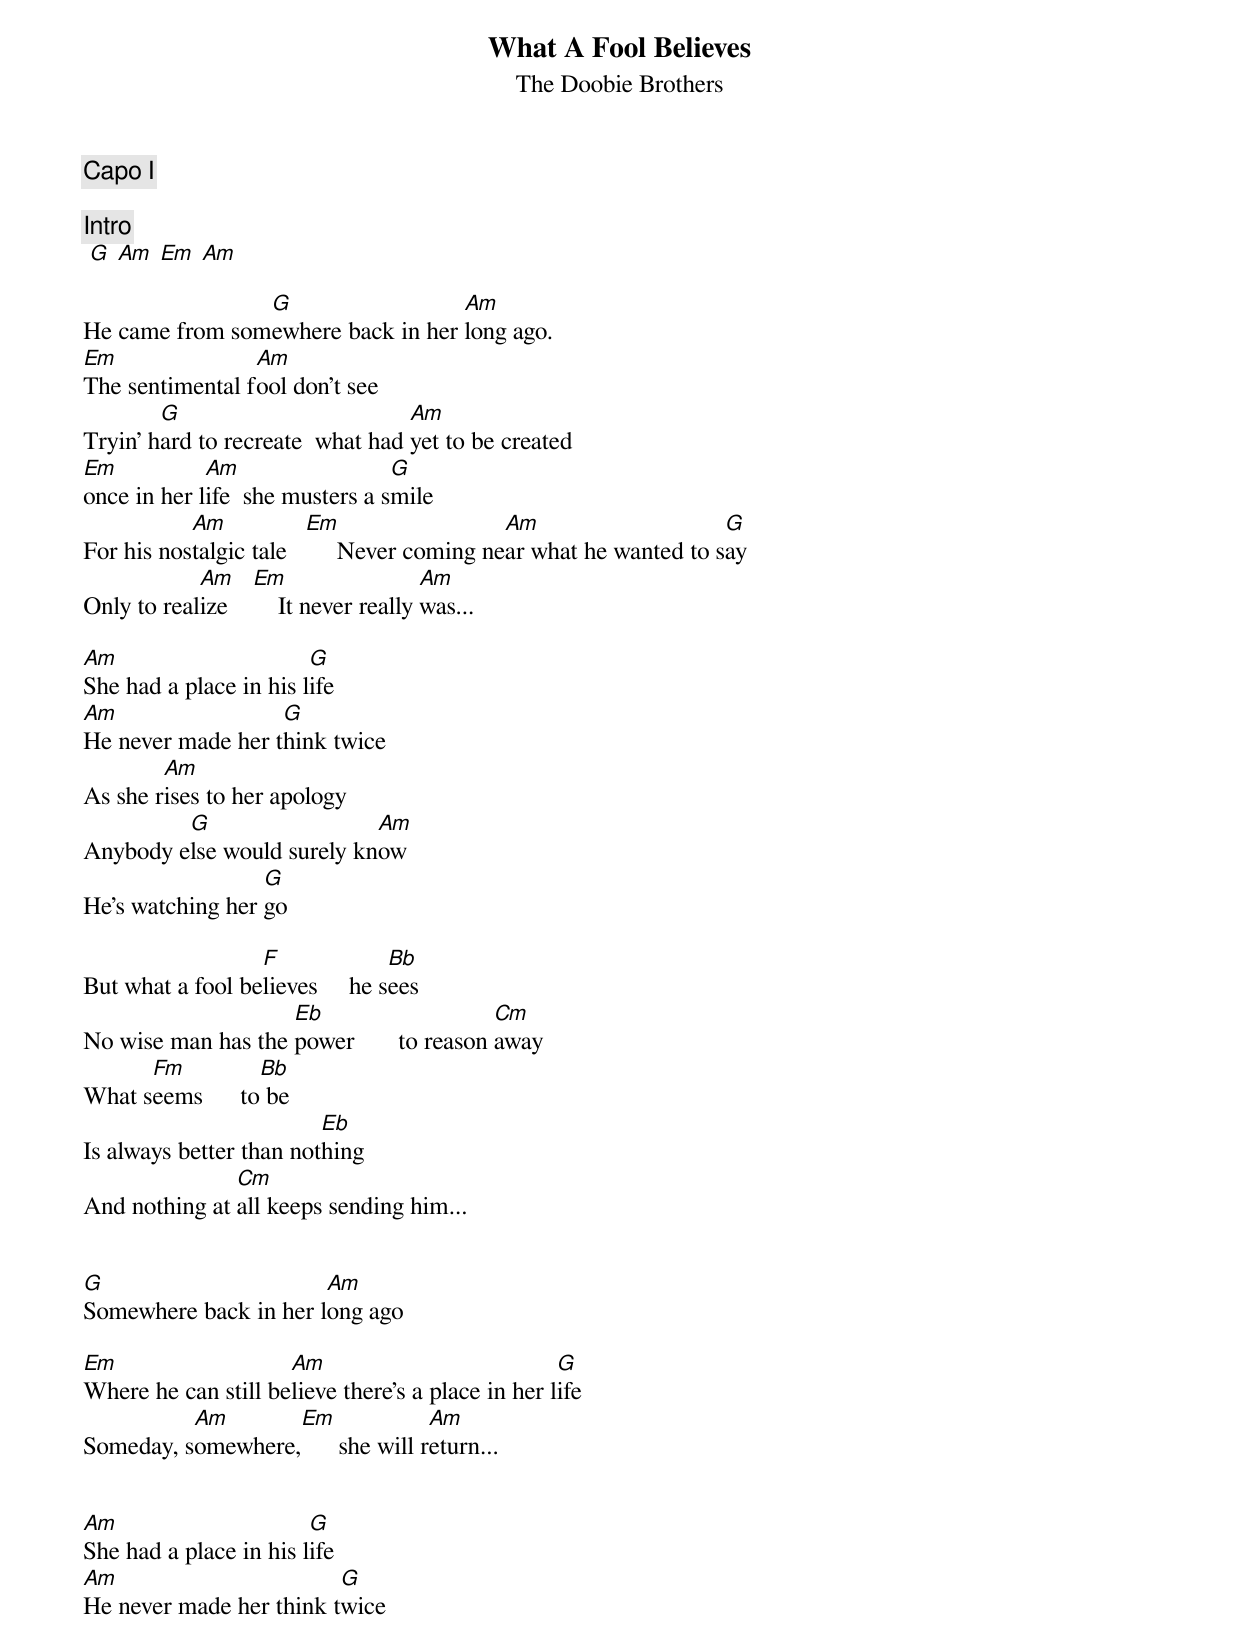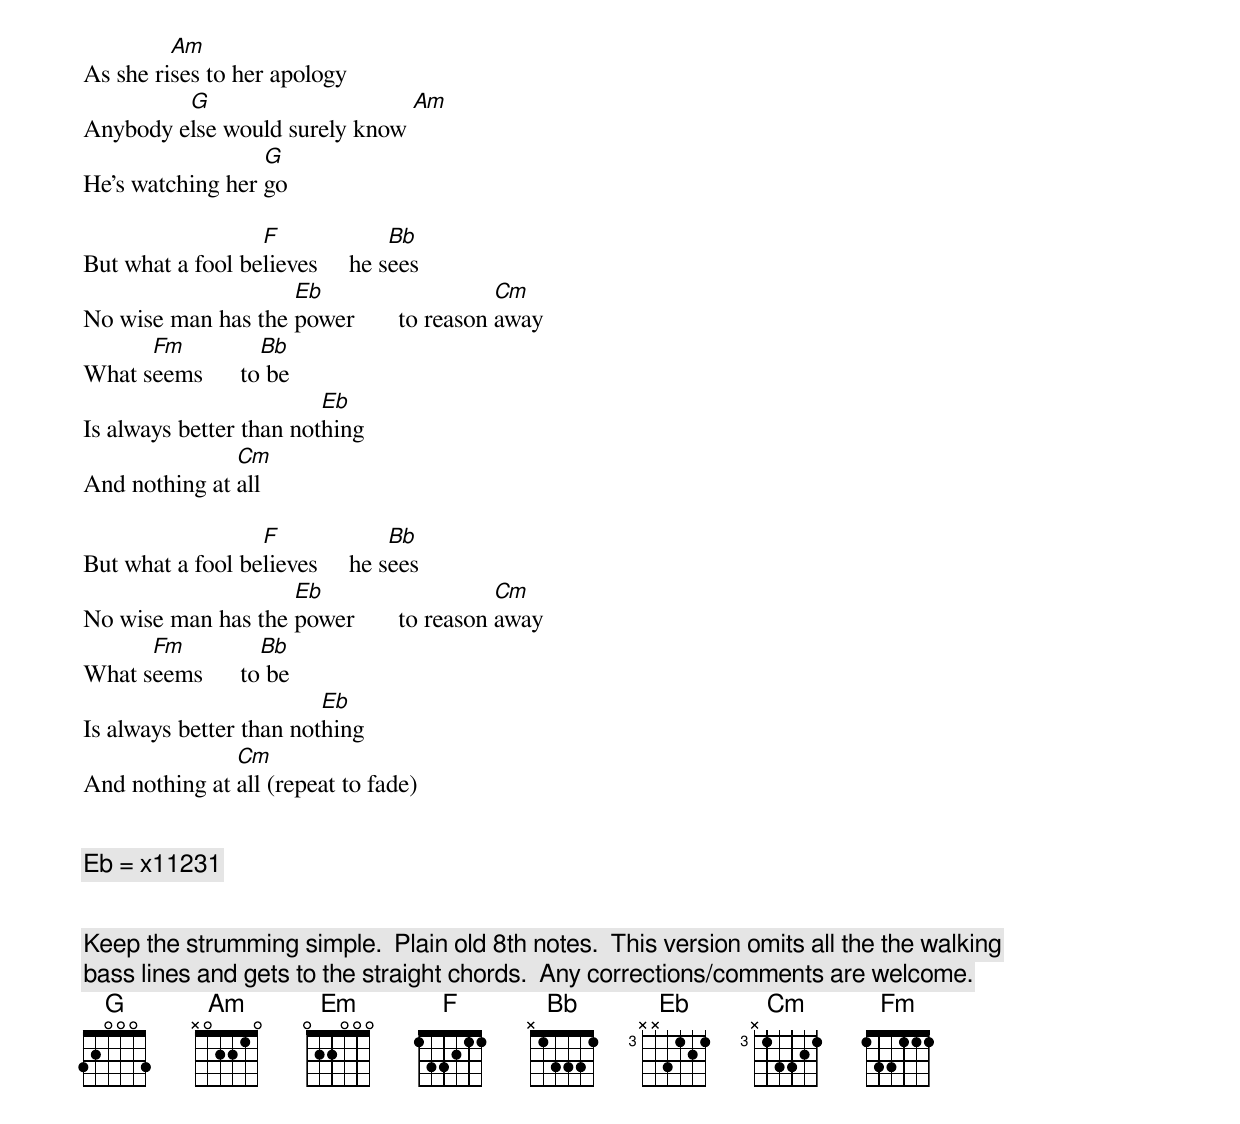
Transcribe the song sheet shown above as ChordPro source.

{title: What A Fool Believes }
{subtitle: The Doobie Brothers}


{c:Capo I}

{c:Intro  }
 [G] [Am] [Em] [Am]

He came from som[G]ewhere back in her [Am]long ago.
[Em]The sentimental f[Am]ool don't see
Tryin' h[G]ard to recreate  what had [Am]yet to be created
[Em]once in her l[Am]ife  she musters a s[G]mile
For his nos[Am]talgic tale   [Em]     Never coming ne[Am]ar what he wanted to s[G]ay
Only to real[Am]ize    [Em]    It never really [Am]was...

[Am]She had a place in his l[G]ife
[Am]He never made her t[G]hink twice
As she r[Am]ises to her apology
Anybody e[G]lse would surely kn[Am]ow
He's watching her [G]go

But what a fool be[F]lieves     he s[Bb]ees
No wise man has the [Eb]power       to reason [Cm]away
What s[Fm]eems      to[Bb] be
Is always better than not[Eb]hing
And nothing at [Cm]all keeps sending him...


[G]Somewhere back in her l[Am]ong ago

[Em]Where he can still be[Am]lieve there's a place in her l[G]ife
Someday, s[Am]omewhere,[Em]      she will r[Am]eturn...


[Am]She had a place in his l[G]ife
[Am]He never made her think t[G]wice
As she ri[Am]ses to her apology
Anybody e[G]lse would surely know [Am]
He's watching her [G]go

But what a fool be[F]lieves     he s[Bb]ees
No wise man has the [Eb]power       to reason [Cm]away
What s[Fm]eems      to[Bb] be
Is always better than not[Eb]hing
And nothing at [Cm]all

But what a fool be[F]lieves     he s[Bb]ees
No wise man has the [Eb]power       to reason [Cm]away
What s[Fm]eems      to[Bb] be
Is always better than not[Eb]hing
And nothing at [Cm]all (repeat to fade)


{c:Eb = x11231}


{c:Keep the strumming simple.  Plain old 8th notes.  This version omits all the the walking }
{c:bass lines and gets to the straight chords.  Any corrections/comments are welcome.}
